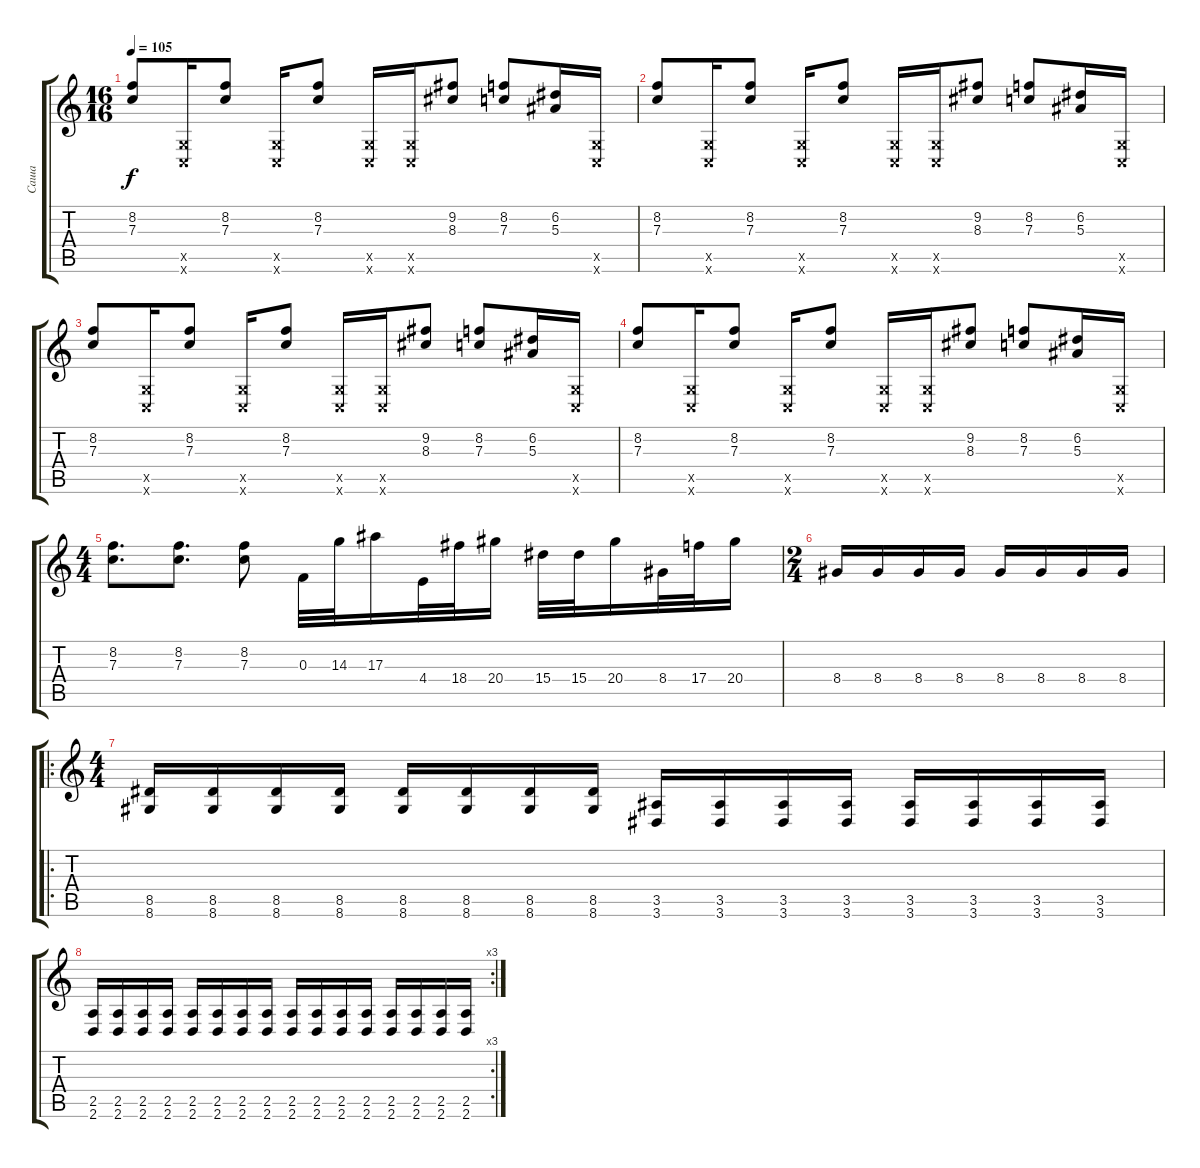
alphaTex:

\track ("Саша" "Саша") {instrument distortionguitar}
\staff {score tabs}
\tuning (D4 A3 F3 C3 G2 C2) {hide}
\ts (16 16)
\tempo 105
\clef g2
\ks c
(8.2 7.3).8{dy f} (0.5{x} 0.6{x}).16 (8.2 7.3).8 (0.5{x} 0.6{x}).16 (8.2 7.3).8 (0.5{x} 0.6{x}).16 (0.5{x} 0.6{x}).16 (9.2 8.3).8 (8.2 7.3).8 (6.2 5.3).16 (0.5{x} 0.6{x}).16 |
(8.2 7.3).8 (0.5{x} 0.6{x}).16 (8.2 7.3).8 (0.5{x} 0.6{x}).16 (8.2 7.3).8 (0.5{x} 0.6{x}).16 (0.5{x} 0.6{x}).16 (9.2 8.3).8 (8.2 7.3).8 (6.2 5.3).16 (0.5{x} 0.6{x}).16 |
(8.2 7.3).8 (0.5{x} 0.6{x}).16 (8.2 7.3).8 (0.5{x} 0.6{x}).16 (8.2 7.3).8 (0.5{x} 0.6{x}).16 (0.5{x} 0.6{x}).16 (9.2 8.3).8 (8.2 7.3).8 (6.2 5.3).16 (0.5{x} 0.6{x}).16 |
(8.2 7.3).8 (0.5{x} 0.6{x}).16 (8.2 7.3).8 (0.5{x} 0.6{x}).16 (8.2 7.3).8 (0.5{x} 0.6{x}).16 (0.5{x} 0.6{x}).16 (9.2 8.3).8 (8.2 7.3).8 (6.2 5.3).16 (0.5{x} 0.6{x}).16 |
\ts (4 4)
(8.2 7.3).8{d} (8.2 7.3).8{d} (8.2 7.3).8 0.3.32 14.3.32 17.3.16 4.4.32 18.4.32 20.4.16 15.4.32 15.4.32 20.4.16 8.4.32 17.4.32 20.4.16 |
\ts (2 4)
8.4.16 8.4.16 8.4.16 8.4.16 8.4.16 8.4.16 8.4.16 8.4.16 |
\ro
\ts (4 4)
(8.5 8.6).16 (8.5 8.6).16 (8.5 8.6).16 (8.5 8.6).16 (8.5 8.6).16 (8.5 8.6).16 (8.5 8.6).16 (8.5 8.6).16 (3.5 3.6).16 (3.5 3.6).16 (3.5 3.6).16 (3.5 3.6).16 (3.5 3.6).16 (3.5 3.6).16 (3.5 3.6).16 (3.5 3.6).16 |
\rc 3
(2.5 2.6).16 (2.5 2.6).16 (2.5 2.6).16 (2.5 2.6).16 (2.5 2.6).16 (2.5 2.6).16 (2.5 2.6).16 (2.5 2.6).16 (2.5 2.6).16 (2.5 2.6).16 (2.5 2.6).16 (2.5 2.6).16 (2.5 2.6).16 (2.5 2.6).16 (2.5 2.6).16 (2.5 2.6).16
